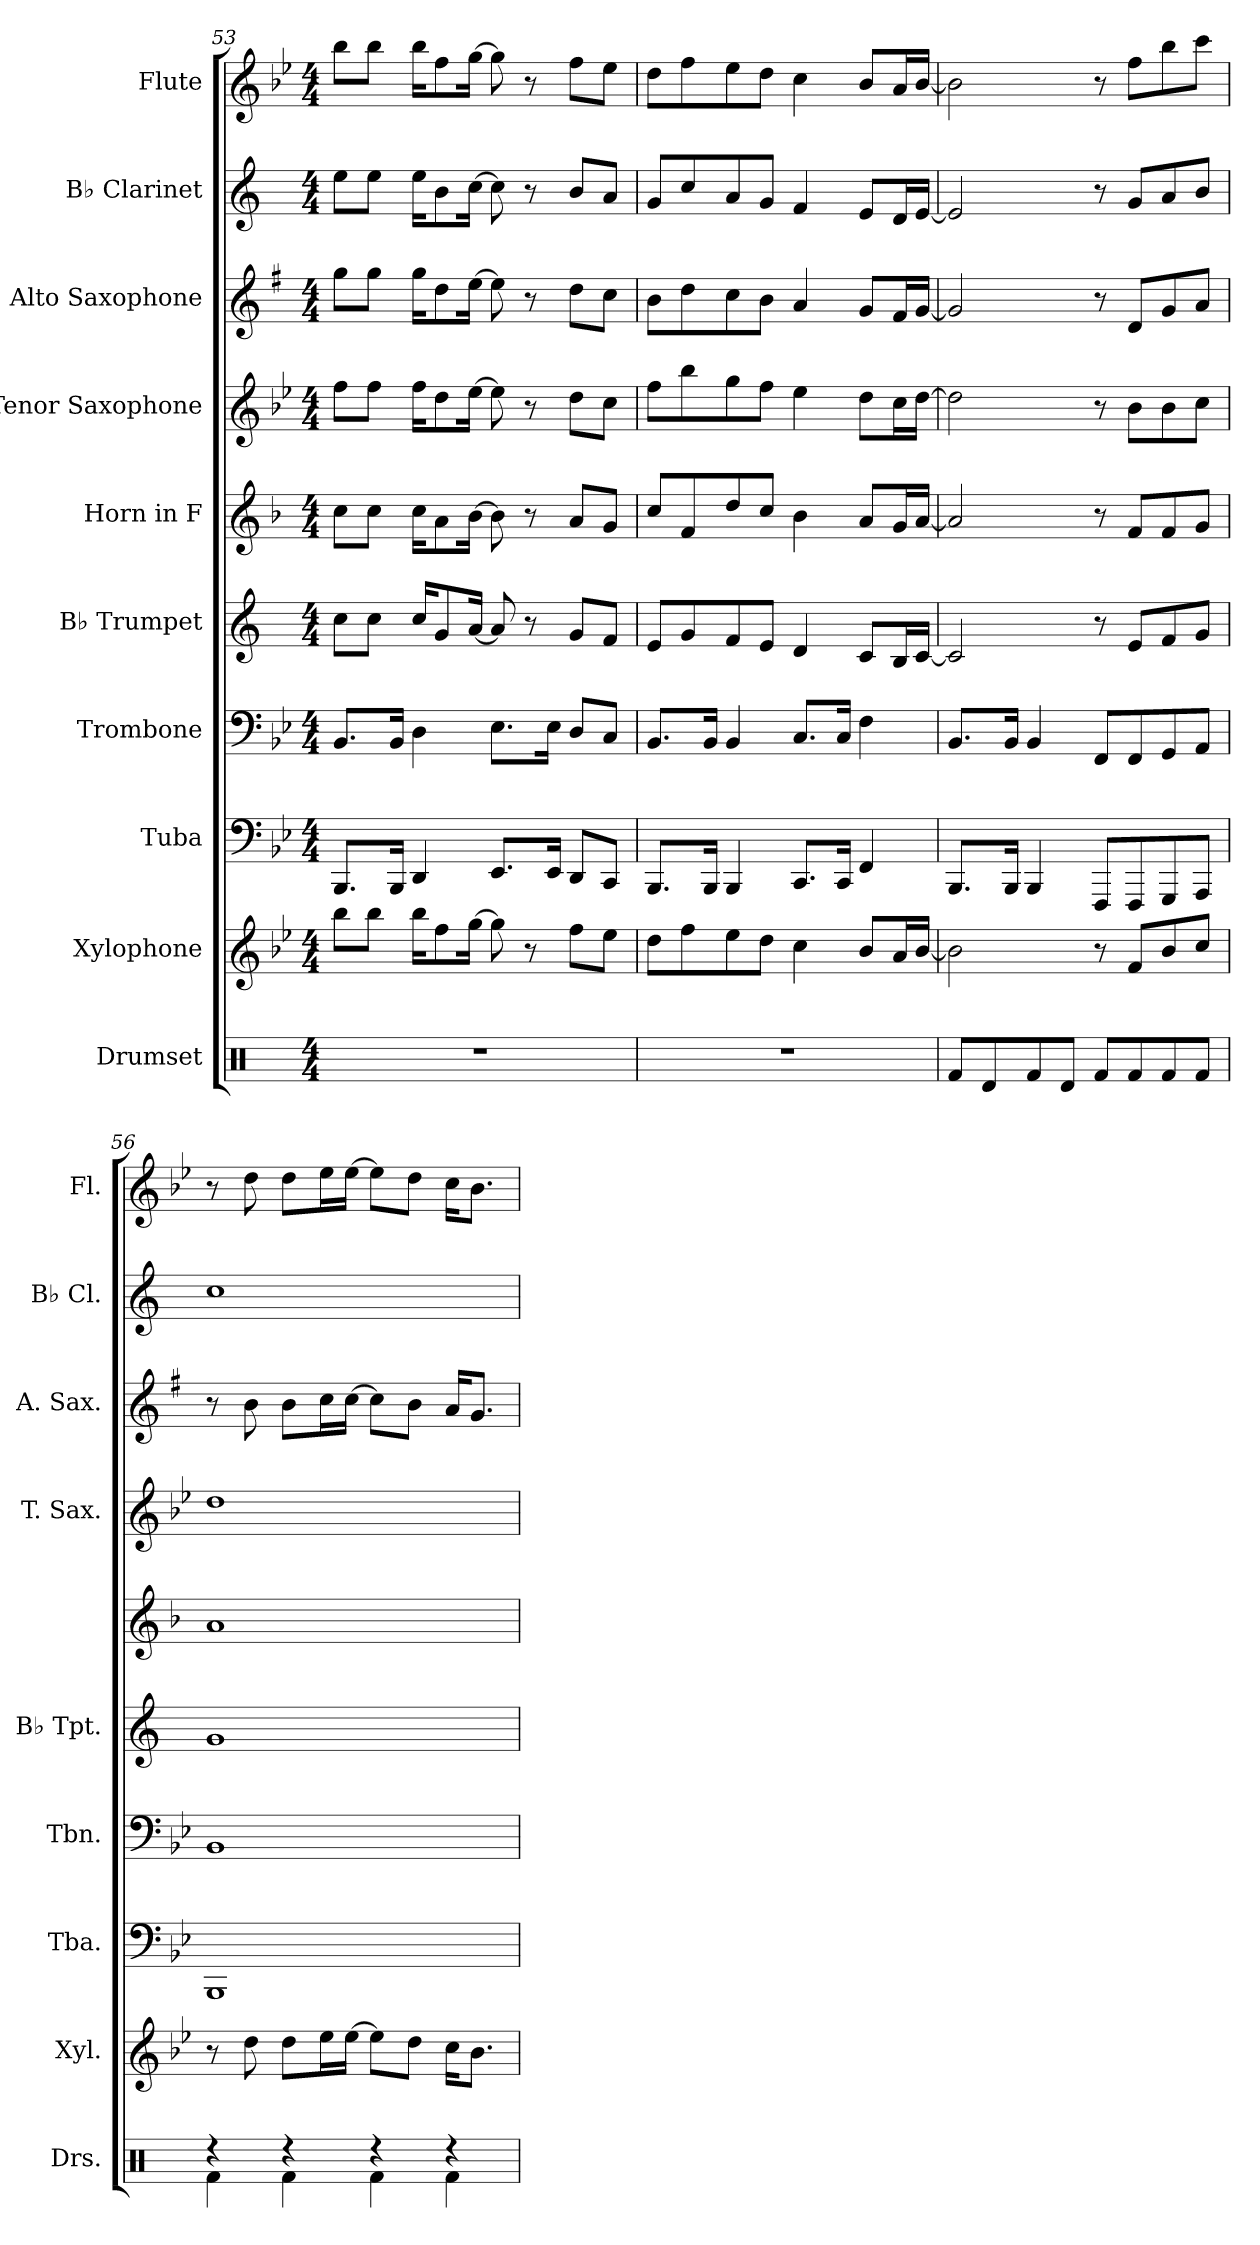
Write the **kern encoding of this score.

**kern	**kern	**kern	**kern	**kern	**kern	**kern	**kern	**kern	**kern
*part10	*part9	*part8	*part7	*part6	*part5	*part4	*part3	*part2	*part1
*staff10	*staff9	*staff8	*staff7	*staff6	*staff5	*staff4	*staff3	*staff2	*staff1
*I"Drumset	*I"Xylophone	*I"Tuba	*I"Trombone	*I"B♭ Trumpet	*I"Horn in F	*I"Tenor Saxophone	*I"Alto Saxophone	*I"B♭ Clarinet	*I"Flute
*I'Drs.	*I'Xyl.	*I'Tba.	*I'Tbn.	*I'B♭ Tpt.	*	*I'T. Sax.	*I'A. Sax.	*I'B♭ Cl.	*I'Fl.
*clefX	*clefG2	*clefF4	*clefF4	*clefG2	*clefG2	*clefG2	*clefG2	*clefG2	*clefG2
*	*ITrd-7c-12	*	*	*ITrd1c2	*ITrd4c7	*ITrd8c14	*ITrd5c9	*ITrd1c2	*
*k[]	*k[b-e-]	*k[b-e-]	*k[b-e-]	*k[b-e-]	*k[b-e-]	*k[b-e-]	*k[b-e-]	*k[b-e-]	*k[b-e-]
*M4/4	*M4/4	*M4/4	*M4/4	*M4/4	*M4/4	*M4/4	*M4/4	*M4/4	*M4/4
=53	=53	=53	=53	=53	=53	=53	=53	=53	=53
1r	8bbb-\L	8.BBB-/L	8.BB-/L	8b-\L	8f\L	8f\L	8b-\L	8dd\L	8bb-\L
.	8bbb-\J	.	.	8b-\J	8f\J	8f\J	8b-\J	8dd\J	8bb-\J
.	.	16BBB-/Jk	16BB-/Jk	.	.	.	.	.	.
.	16bbb-\KL	4DD/	4D\	16b-/KL	16f\KL	16f\KL	16b-\KL	16dd\KL	16bb-\KL
.	8fff\	.	.	8f/	8d\	8d\	8f\	8a\	8ff\
.	[16ggg\Jk	.	.	[16g/Jk	[16e-\Jk	[16e-\Jk	[16g\Jk	[16b-\Jk	[16gg\Jk
.	8ggg\]	8.EE-/L	8.E-\L	8g/]	8e-\]	8e-\]	8g\]	8b-\]	8gg\]
.	8r	.	.	8r	8r	8r	8r	8r	8r
.	.	16EE-/Jk	16E-\Jk	.	.	.	.	.	.
.	8fff\L	8DD/L	8D/L	8f/L	8d/L	8d\L	8f\L	8a/L	8ff\L
.	8eee-\J	8CC/J	8C/J	8e-/J	8c/J	8c\J	8e-\J	8g/J	8ee-\J
=54	=54	=54	=54	=54	=54	=54	=54	=54	=54
1r	8ddd\L	8.BBB-/L	8.BB-/L	8d/L	8f/L	8f\L	8d\L	8f/L	8dd\L
.	8fff\	.	.	8f/	8B-/	8b-\	8f\	8b-/	8ff\
.	.	16BBB-/Jk	16BB-/Jk	.	.	.	.	.	.
.	8eee-\	4BBB-/	4BB-/	8e-/	8g/	8g\	8e-\	8g/	8ee-\
.	8ddd\J	.	.	8d/J	8f/J	8f\J	8d\J	8f/J	8dd\J
.	4ccc\	8.CC/L	8.C/L	4c/	4e-\	4e-\	4c/	4e-/	4cc\
.	.	16CC/Jk	16C/Jk	.	.	.	.	.	.
.	8bb-/L	4FF/	4F\	8B-/L	8d/L	8d\L	8B-/L	8d/L	8b-/L
.	16aa/L	.	.	16A/L	16c/L	16c\L	16A/L	16c/L	16a/L
.	[16bb-/JJ	.	.	[16B-/JJ	[16d/JJ	[16d\JJ	[16B-/JJ	[16d/JJ	[16b-/JJ
=55	=55	=55	=55	=55	=55	=55	=55	=55	=55
8Rf/L	2bb-\]	8.BBB-/L	8.BB-/L	2B-/]	2d/]	2d\]	2B-/]	2d/]	2b-\]
8Rd/	.	.	.	.	.	.	.	.	.
.	.	16BBB-/Jk	16BB-/Jk	.	.	.	.	.	.
8Rf/	.	4BBB-/	4BB-/	.	.	.	.	.	.
8Rd/J	.	.	.	.	.	.	.	.	.
8Rf/L	8r	8FFF/L	8FF/L	8r	8r	8r	8r	8r	8r
8Rf/	8ff/L	8FFF/	8FF/	8d/L	8B-/L	8B-\L	8F/L	8f/L	8ff\L
8Rf/	8bb-/	8GGG/	8GG/	8e-/	8B-/	8B-\	8B-/	8g/	8bb-\
8Rf/J	8ccc/J	8AAA/J	8AA/J	8f/J	8c/J	8c\J	8c/J	8a/J	8ccc\J
=56	=56	=56	=56	=56	=56	=56	=56	=56	=56
*^	*	*	*	*	*	*	*	*	*
4r	4Rf\	8r	1BBB-	1BB-	1f	1d	1d	8r	1b-	8r
.	.	8ddd\	.	.	.	.	.	8d\	.	8dd\
4r	4Rf\	8ddd\L	.	.	.	.	.	8d\L	.	8dd\L
.	.	16eee-\L	.	.	.	.	.	16e-\L	.	16ee-\L
.	.	[16eee-\JJ	.	.	.	.	.	[16e-\JJ	.	[16ee-\JJ
4r	4Rf\	8eee-\L]	.	.	.	.	.	8e-\L]	.	8ee-\L]
.	.	8ddd\J	.	.	.	.	.	8d\J	.	8dd\J
4r	4Rf\	16ccc\KL	.	.	.	.	.	16c/KL	.	16cc\KL
.	.	8.bb-\J	.	.	.	.	.	8.B-/J	.	8.b-\J
*v	*v	*	*	*	*	*	*	*	*	*
=	=	=	=	=	=	=	=	=	=
*-	*-	*-	*-	*-	*-	*-	*-	*-	*-
